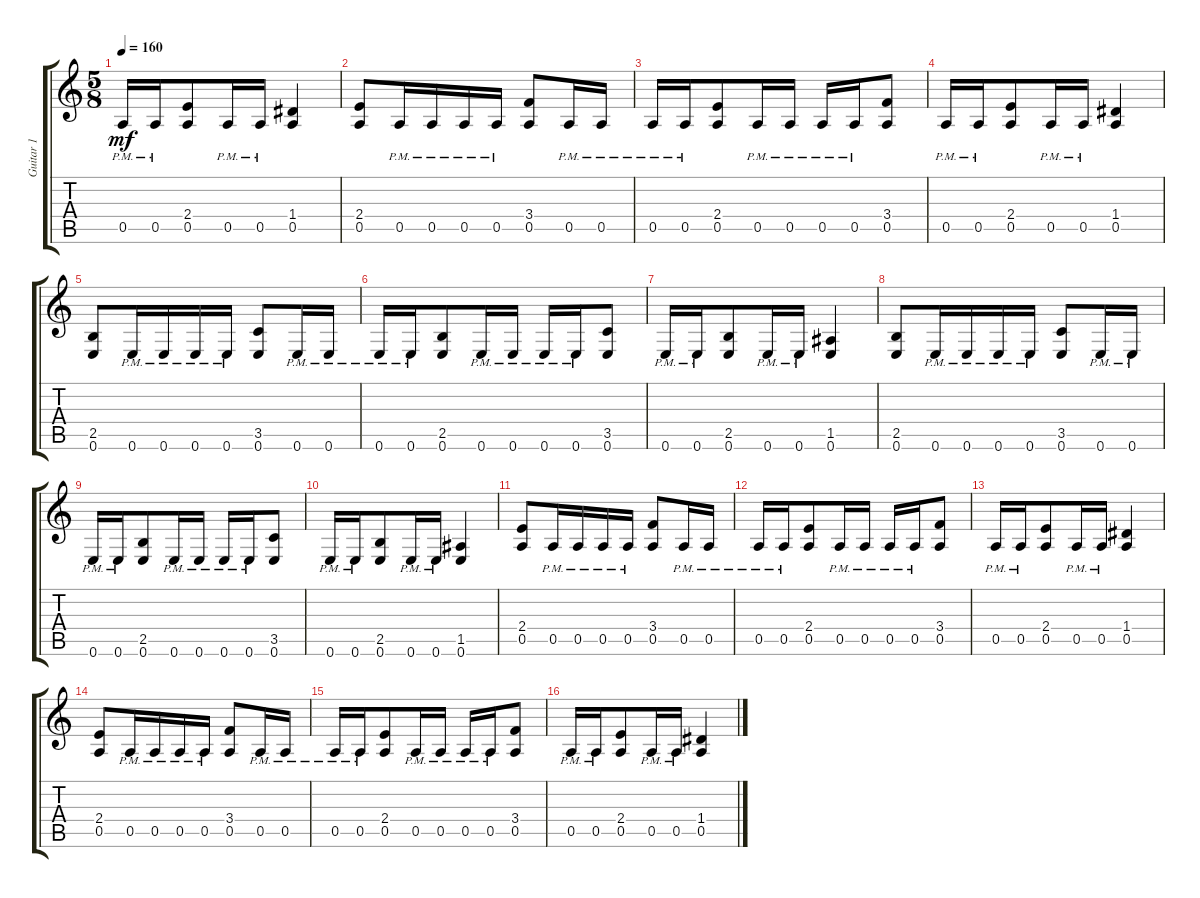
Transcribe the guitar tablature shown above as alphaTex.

\track ("Guitar 1" "Guitar 1") {instrument distortionguitar}
\staff {score tabs}
\tuning (E4 B3 G3 D3 A2 E2) {hide}
\ts (5 8)
\tempo 160
\clef g2
\ks c
0.5{pm}.16{dy mf} 0.5{pm}.16 (2.4 0.5).8 0.5{pm}.16 0.5{pm}.16 (1.4 0.5).4 |
(2.4 0.5).8 0.5{pm}.16 0.5{pm}.16 0.5{pm}.16 0.5{pm}.16 (3.4 0.5).8 0.5{pm}.16 0.5{pm}.16 |
0.5{pm}.16 0.5{pm}.16 (2.4 0.5).8 0.5{pm}.16 0.5{pm}.16 0.5{pm}.16 0.5{pm}.16 (3.4 0.5).8 |
0.5{pm}.16 0.5{pm}.16 (2.4 0.5).8 0.5{pm}.16 0.5{pm}.16 (1.4 0.5).4 |
(2.5 0.6).8 0.6{pm}.16 0.6{pm}.16 0.6{pm}.16 0.6{pm}.16 (3.5 0.6).8 0.6{pm}.16 0.6{pm}.16 |
0.6{pm}.16 0.6{pm}.16 (2.5 0.6).8 0.6{pm}.16 0.6{pm}.16 0.6{pm}.16 0.6{pm}.16 (3.5 0.6).8 |
0.6{pm}.16 0.6{pm}.16 (2.5 0.6).8 0.6{pm}.16 0.6{pm}.16 (1.5 0.6).4 |
(2.5 0.6).8 0.6{pm}.16 0.6{pm}.16 0.6{pm}.16 0.6{pm}.16 (3.5 0.6).8 0.6{pm}.16 0.6{pm}.16 |
0.6{pm}.16 0.6{pm}.16 (2.5 0.6).8 0.6{pm}.16 0.6{pm}.16 0.6{pm}.16 0.6{pm}.16 (3.5 0.6).8 |
0.6{pm}.16 0.6{pm}.16 (2.5 0.6).8 0.6{pm}.16 0.6{pm}.16 (1.5 0.6).4 |
(2.4 0.5).8 0.5{pm}.16 0.5{pm}.16 0.5{pm}.16 0.5{pm}.16 (3.4 0.5).8 0.5{pm}.16 0.5{pm}.16 |
0.5{pm}.16 0.5{pm}.16 (2.4 0.5).8 0.5{pm}.16 0.5{pm}.16 0.5{pm}.16 0.5{pm}.16 (3.4 0.5).8 |
0.5{pm}.16 0.5{pm}.16 (2.4 0.5).8 0.5{pm}.16 0.5{pm}.16 (1.4 0.5).4 |
(2.4 0.5).8 0.5{pm}.16 0.5{pm}.16 0.5{pm}.16 0.5{pm}.16 (3.4 0.5).8 0.5{pm}.16 0.5{pm}.16 |
0.5{pm}.16 0.5{pm}.16 (2.4 0.5).8 0.5{pm}.16 0.5{pm}.16 0.5{pm}.16 0.5{pm}.16 (3.4 0.5).8 |
0.5{pm}.16 0.5{pm}.16 (2.4 0.5).8 0.5{pm}.16 0.5{pm}.16 (1.4 0.5).4
